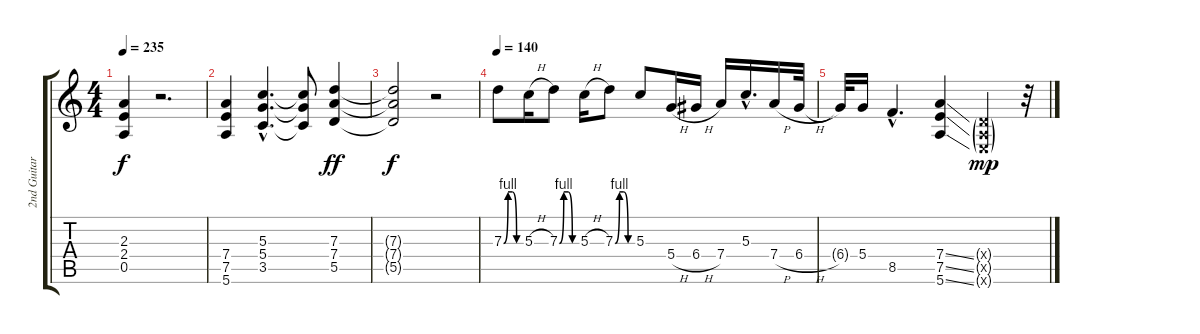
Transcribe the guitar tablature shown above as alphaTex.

\track ("2nd Guitar" "2nd Guitar") {instrument overdrivenguitar}
\staff {score tabs}
\tuning (E4 B3 G3 D3 A2 E2) {hide}
\ts (4 4)
\tempo 235
\clef g2
\ks c
(2.3{t} 2.4{t} 0.5{t}).4{dy f} r.2{d} |
(7.4 7.5 5.6).4 (5.3{hac} 5.4{hac} 3.5{hac}).4{d} (5.3{t} 5.4{t} 3.5{t}).8 (7.3 7.4 5.5).4{dy ff} |
(7.3{t} 7.4{t} 5.5{t}).2{dy f} r.2 |
\tempo 140
7.3{be (custom 0 0 15 4 30 4 45 0 60 0)}.8 5.3{h}.16 7.3{be (custom 0 0 15 4 30 4 45 0 60 0)}.8 5.3{h}.16 7.3{be (custom 0 0 15 4 30 4 45 0 60 0)}.8 5.3.8 5.4{h}.16 6.4{h}.16 7.4.16 5.3{hac}.16{d} 7.4{h}.16 6.4{h}.32 |
6.4{t}.32 5.4.16 8.5{hac}.4{d} (7.4{ss} 7.5{ss} 5.6{ss}).4 (0.4{g x} 0.5{g x} 0.6{g x}).4{dy mp} r.32
